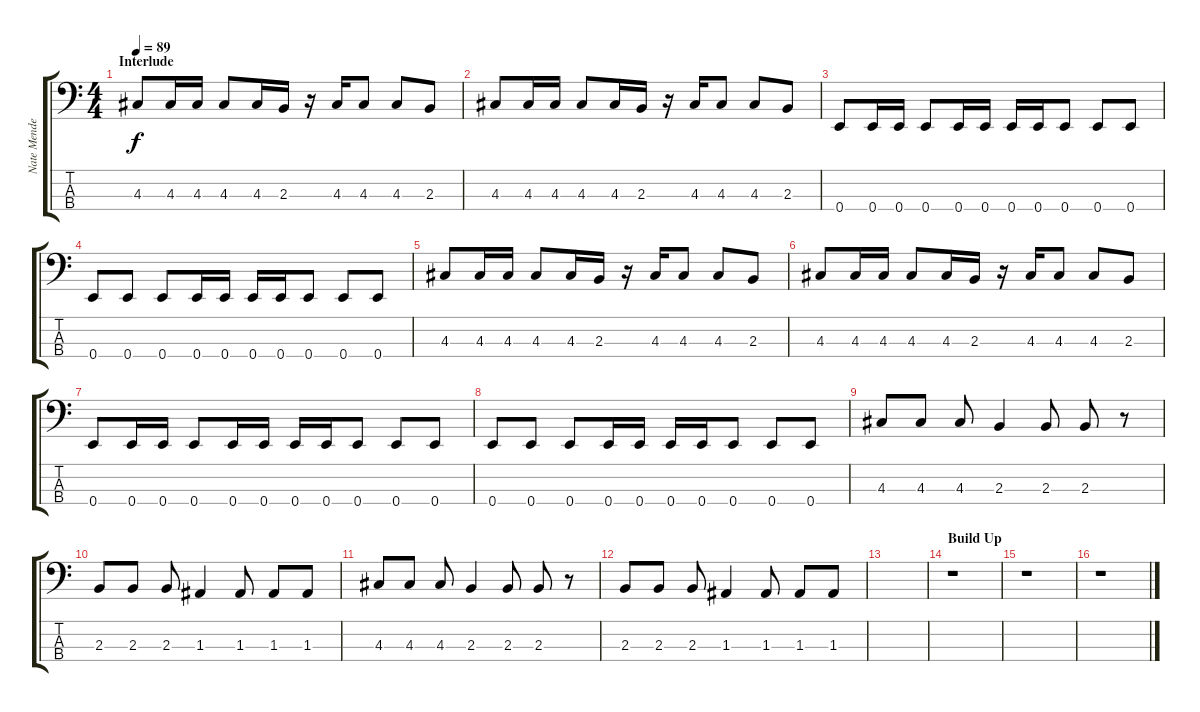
\track ("Nate Mendel (Bass)" "Nate Mende") {instrument electricbassfinger}
\staff {score tabs}
\tuning (G2 D2 A1 E1) {hide}
\ts (4 4)
\section ("" "Interlude")
\tempo 89
\clef f4
\ks c
4.3.8{dy f} 4.3.16 4.3.16 4.3.8 4.3.16 2.3.16 r.16 4.3.16 4.3.8 4.3.8 2.3.8 |
4.3.8 4.3.16 4.3.16 4.3.8 4.3.16 2.3.16 r.16 4.3.16 4.3.8 4.3.8 2.3.8 |
0.4.8 0.4.16 0.4.16 0.4.8 0.4.16 0.4.16 0.4.16 0.4.16 0.4.8 0.4.8 0.4.8 |
0.4.8 0.4.8 0.4.8 0.4.16 0.4.16 0.4.16 0.4.16 0.4.8 0.4.8 0.4.8 |
4.3.8 4.3.16 4.3.16 4.3.8 4.3.16 2.3.16 r.16 4.3.16 4.3.8 4.3.8 2.3.8 |
4.3.8 4.3.16 4.3.16 4.3.8 4.3.16 2.3.16 r.16 4.3.16 4.3.8 4.3.8 2.3.8 |
0.4.8 0.4.16 0.4.16 0.4.8 0.4.16 0.4.16 0.4.16 0.4.16 0.4.8 0.4.8 0.4.8 |
0.4.8 0.4.8 0.4.8 0.4.16 0.4.16 0.4.16 0.4.16 0.4.8 0.4.8 0.4.8 |
4.3.8 4.3.8 4.3.8 2.3.4 2.3.8 2.3.8 r.8 |
2.3.8 2.3.8 2.3.8 1.3.4 1.3.8 1.3.8 1.3.8 |
4.3.8 4.3.8 4.3.8 2.3.4 2.3.8 2.3.8 r.8 |
2.3.8 2.3.8 2.3.8 1.3.4 1.3.8 1.3.8 1.3.8 |
|
\section ("" "Build Up")
r.1 |
r.1 |
r.1
